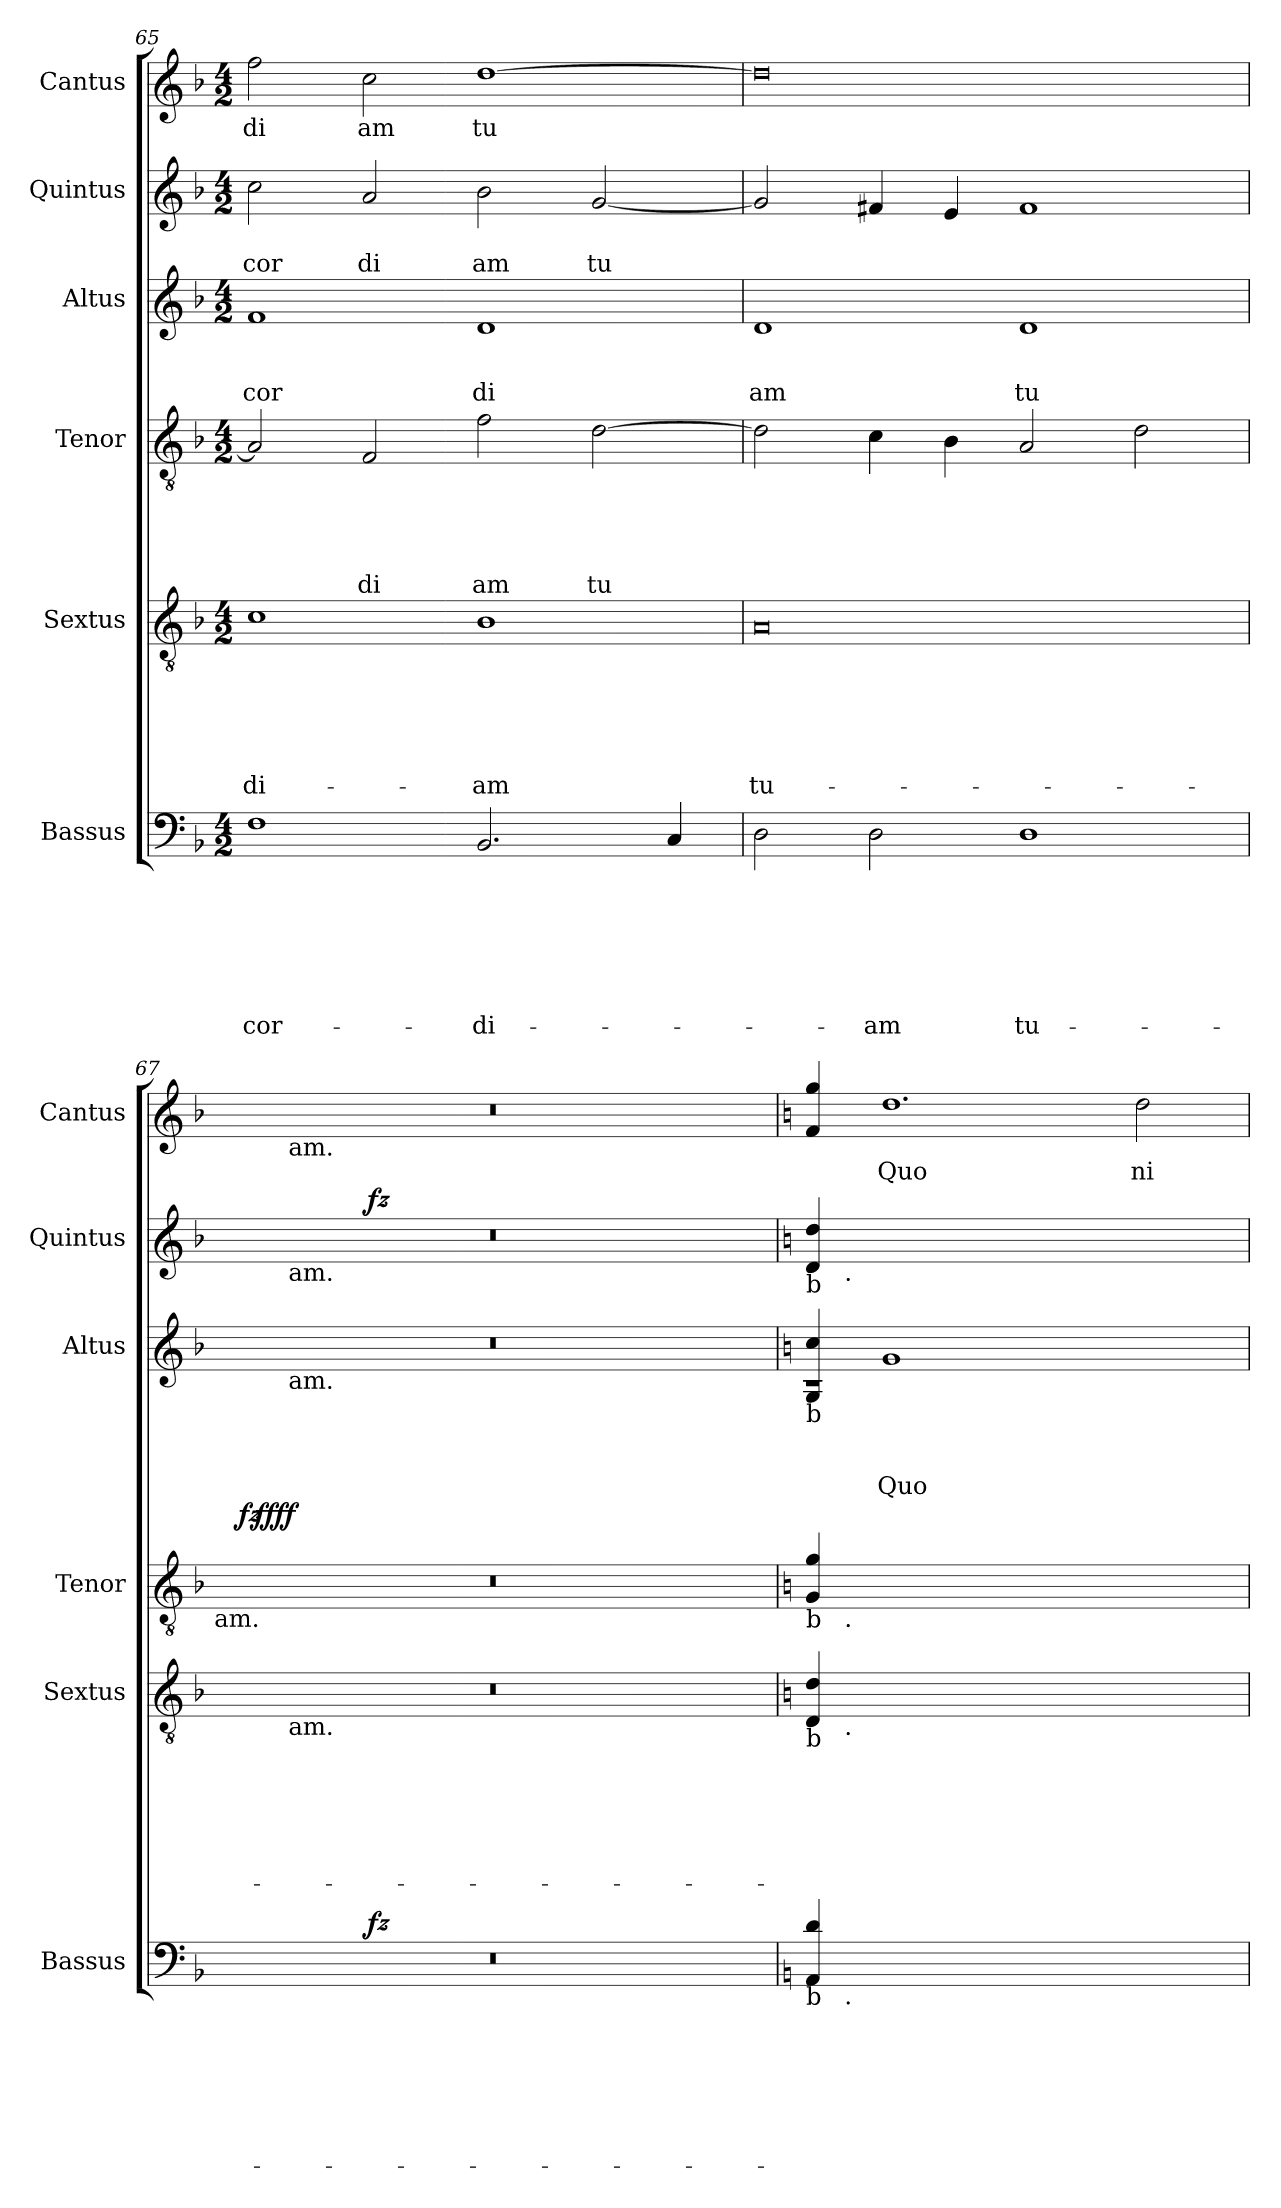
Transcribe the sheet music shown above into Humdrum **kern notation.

**kern	**text	**text	**text	**text	**text	**text	**text	**dynam	**kern	**text	**text	**text	**text	**text	**text	**kern	**text	**text	**text	**text	**text	**dynam	**kern	**text	**text	**text	**kern	**text	**text	**dynam	**kern	**text
*part6	*part6	*part6	*part6	*part6	*part6	*part6	*part6	*part6	*part5	*part5	*part5	*part5	*part5	*part5	*part5	*part4	*part4	*part4	*part4	*part4	*part4	*part4	*part3	*part3	*part3	*part3	*part2	*part2	*part2	*part2	*part1	*part1
*staff6	*staff6	*staff6	*staff6	*staff6	*staff6	*staff6	*staff6	*staff6	*staff5	*staff5	*staff5	*staff5	*staff5	*staff5	*staff5	*staff4	*staff4	*staff4	*staff4	*staff4	*staff4	*staff4	*staff3	*staff3	*staff3	*staff3	*staff2	*staff2	*staff2	*staff2	*staff1	*staff1
*I"Bassus	*	*	*	*	*	*	*	*	*I"Sextus	*	*	*	*	*	*	*I"Tenor	*	*	*	*	*	*	*I"Altus	*	*	*	*I"Quintus	*	*	*	*I"Cantus	*
*I'Bassus	*	*	*	*	*	*	*	*	*I'Sextus	*	*	*	*	*	*	*I'Tenor	*	*	*	*	*	*	*I'Altus	*	*	*	*I'Quintus	*	*	*	*I'Cantus	*
*clefF4	*	*	*	*	*	*	*	*	*clefGv2	*	*	*	*	*	*	*clefGv2	*	*	*	*	*	*	*clefG2	*	*	*	*clefG2	*	*	*	*clefG2	*
*k[b-]	*	*	*	*	*	*	*	*	*k[b-]	*	*	*	*	*	*	*k[b-]	*	*	*	*	*	*	*k[b-]	*	*	*	*k[b-]	*	*	*	*k[b-]	*
*F:	*	*	*	*	*	*	*	*	*F:	*	*	*	*	*	*	*F:	*	*	*	*	*	*	*F:	*	*	*	*F:	*	*	*	*F:	*
*M4/2	*	*	*	*	*	*	*	*	*M4/2	*	*	*	*	*	*	*M4/2	*	*	*	*	*	*	*M4/2	*	*	*	*M4/2	*	*	*	*M4/2	*
=65	=65	=65	=65	=65	=65	=65	=65	=65	=65	=65	=65	=65	=65	=65	=65	=65	=65	=65	=65	=65	=65	=65	=65	=65	=65	=65	=65	=65	=65	=65	=65	=65
!	!	!	!	!	!	!	!LO:LY:b	!	!	!	!	!	!	!	!LO:LY:b	!	!	!	!	!	!	!	!	!	!	!LO:LY:b	!	!	!LO:LY:b	!	!	!LO:LY:b
1F	.	.	.	.	.	.	-cor-	.	1c	.	.	.	.	.	-di-	2A/]	.	.	.	.	.	.	1f	.	.	cor	2cc\	.	cor	.	2ff\	di
!	!	!	!	!	!	!	!	!	!	!	!	!	!	!	!	!	!	!	!	!	!LO:LY:b	!	!	!	!	!	!	!	!LO:LY:b	!	!	!LO:LY:b
.	.	.	.	.	.	.	.	.	.	.	.	.	.	.	.	2F/	.	.	.	.	di	.	.	.	.	.	2a/	.	di	.	2cc\	am
!	!	!	!	!	!	!	!LO:LY:b	!	!	!	!	!	!	!	!LO:LY:b	!	!	!	!	!	!LO:LY:b	!	!	!	!	!LO:LY:b	!	!	!LO:LY:b	!	!	!LO:LY:b
2.BB-/	.	.	.	.	.	.	-di-	.	1B-	.	.	.	.	.	-am	2f\	.	.	.	.	am	.	1d	.	.	di	2b-\	.	am	.	[>1dd	tu
!	!	!	!	!	!	!	!	!	!	!	!	!	!	!	!	!	!	!	!	!	!LO:LY:b	!	!	!	!	!	!	!	!LO:LY:b	!	!	!
.	.	.	.	.	.	.	.	.	.	.	.	.	.	.	.	[>2d\	.	.	.	.	tu	.	.	.	.	.	[<2g/	.	tu	.	.	.
4C/	.	.	.	.	.	.	.	.	.	.	.	.	.	.	.	.	.	.	.	.	.	.	.	.	.	.	.	.	.	.	.	.
=66	=66	=66	=66	=66	=66	=66	=66	=66	=66	=66	=66	=66	=66	=66	=66	=66	=66	=66	=66	=66	=66	=66	=66	=66	=66	=66	=66	=66	=66	=66	=66	=66
!	!	!	!	!	!	!	!	!	!	!	!	!	!	!	!LO:LY:b	!	!	!	!	!	!	!	!	!	!	!LO:LY:b	!	!	!	!	!	!
2D\	.	.	.	.	.	.	.	.	0A	.	.	.	.	.	tu-	2d\]	.	.	.	.	.	.	1d	.	.	am	2g/]	.	.	.	0dd]	.
!	!	!	!	!	!	!	!LO:LY:b	!	!	!	!	!	!	!	!	!	!	!	!	!	!	!	!	!	!	!	!	!	!	!	!	!
2D\	.	.	.	.	.	.	-am	.	.	.	.	.	.	.	.	4c\	.	.	.	.	.	.	.	.	.	.	4f#/	.	.	.	.	.
.	.	.	.	.	.	.	.	.	.	.	.	.	.	.	.	4B-\	.	.	.	.	.	.	.	.	.	.	4e/	.	.	.	.	.
!	!	!	!	!	!	!	!LO:LY:b	!	!	!	!	!	!	!	!	!	!	!	!	!	!	!	!	!	!	!LO:LY:b	!	!	!	!	!	!
1D	.	.	.	.	.	.	tu-	.	.	.	.	.	.	.	.	2A/	.	.	.	.	.	.	1d	.	.	tu	1f#	.	.	.	.	.
.	.	.	.	.	.	.	.	.	.	.	.	.	.	.	.	2d\	.	.	.	.	.	.	.	.	.	.	.	.	.	.	.	.
=67	=67	=67	=67	=67	=67	=67	=67	=67	=67	=67	=67	=67	=67	=67	=67	=67	=67	=67	=67	=67	=67	=67	=67	=67	=67	=67	=67	=67	=67	=67	=67	=67
*^	*	*	*	*	*	*	*	*	*	*	*	*	*	*	*	*^	*	*	*	*	*	*	*	*	*	*	*^	*	*	*	*	*
*	*	*	*	*	*	*	*	*	*	*	*	*	*	*	*	*	*	*^	*	*	*	*	*	*	*	*	*	*	*	*	*	*	*	*	*
!	!	!	!	!	!	!	!	!	!	!	!	!	!	!	!	!	!LO:TX:b:t=am.	!	!	!	!	!	!	!	!	!	!	!	!	!	!	!	!	!	!	!
*	*	*	*	*	*	*	*	*	*	*^	*	*	*	*	*	*	*	*	*	*	*	*	*	*	*	*^	*	*	*	*	*^	*	*	*	*^	*
0r	4ryy	.	.	.	.	.	.	.	.	0r	8.ryy	.	.	.	.	.	.	0r	16ryy	16.ryy	.	.	.	.	.	.	0r	8.ryy	.	.	.	0r	4ryy	8.ryy	.	.	.	0r	8.ryy	.
!	!	!	!	!	!	!	!	!	!	!	!	!	!	!	!	!	!	!	!	!	!	!	!	!	!	!LO:DY:b	!	!	!	!	!	!	!	!	!	!	!	!	!	!
.	.	.	.	.	.	.	.	.	.	.	.	.	.	.	.	.	.	.	1ryy	.	.	.	.	.	.	fz	.	.	.	.	.	.	.	.	.	.	.	.	.	.
!	!	!	!	!	!	!	!	!	!	!	!	!	!	!	!	!	!	!	!	!	!	!	!	!	!	!LO:DY:a	!	!	!	!	!	!	!	!	!	!	!	!	!	!
.	.	.	.	.	.	.	.	.	.	.	.	.	.	.	.	.	.	.	.	1ryy	.	.	.	.	.	ffff	.	.	.	.	.	.	.	.	.	.	.	.	.	.
!	!	!	!	!	!	!	!	!	!	!	!	!	!	!	!	!	!	!	!	!	!	!	!	!	!	!	!	!	!	!	!	!	!	!	!	!	!	!	!LO:TX:b:t=am.	!
!	!	!	!	!	!	!	!	!	!	!	!	!	!	!	!	!	!	!	!	!	!	!	!	!	!	!	!	!	!	!	!	!	!	!LO:TX:b:t=am.	!	!	!	!	!	!
!	!	!	!	!	!	!	!	!	!	!	!	!	!	!	!	!	!	!	!	!	!	!	!	!	!	!	!	!LO:TX:b:t=am.	!	!	!	!	!	!	!	!	!	!	!	!
!	!	!	!	!	!	!	!	!	!	!	!LO:TX:b:t=am.	!	!	!	!	!	!	!	!	!	!	!	!	!	!	!	!	!	!	!	!	!	!	!	!	!	!	!	!	!
.	.	.	.	.	.	.	.	.	.	.	1ryy	.	.	.	.	.	.	.	.	.	.	.	.	.	.	.	.	1ryy	.	.	.	.	.	1ryy	.	.	.	.	1ryy	.
.	8ryy	.	.	.	.	.	.	.	.	.	.	.	.	.	.	.	.	.	.	.	.	.	.	.	.	.	.	.	.	.	.	.	8ryy	.	.	.	.	.	.	.
.	32ryy	.	.	.	.	.	.	.	.	.	.	.	.	.	.	.	.	.	.	.	.	.	.	.	.	.	.	.	.	.	.	.	32ryy	.	.	.	.	.	.	.
!	!	!	!	!	!	!	!	!	!LO:DY:b	!	!	!	!	!	!	!	!	!	!	!	!	!	!	!	!	!	!	!	!	!	!	!	!	!	!	!	!LO:DY:b	!	!	!
.	1ryy	.	.	.	.	.	.	.	fz	.	.	.	.	.	.	.	.	.	.	.	.	.	.	.	.	.	.	.	.	.	.	.	1ryy	.	.	.	fz	.	.	.
.	.	.	.	.	.	.	.	.	.	.	.	.	.	.	.	.	.	.	2...ryy	.	.	.	.	.	.	.	.	.	.	.	.	.	.	.	.	.	.	.	.	.
.	.	.	.	.	.	.	.	.	.	.	.	.	.	.	.	.	.	.	.	2ryy	.	.	.	.	.	.	.	.	.	.	.	.	.	.	.	.	.	.	.	.
.	.	.	.	.	.	.	.	.	.	.	2ryy	.	.	.	.	.	.	.	.	.	.	.	.	.	.	.	.	2ryy	.	.	.	.	.	2ryy	.	.	.	.	2ryy	.
.	2ryy	.	.	.	.	.	.	.	.	.	.	.	.	.	.	.	.	.	.	.	.	.	.	.	.	.	.	.	.	.	.	.	2ryy	.	.	.	.	.	.	.
.	.	.	.	.	.	.	.	.	.	.	.	.	.	.	.	.	.	.	.	4ryy	.	.	.	.	.	.	.	.	.	.	.	.	.	.	.	.	.	.	.	.
.	.	.	.	.	.	.	.	.	.	.	4ryy	.	.	.	.	.	.	.	.	.	.	.	.	.	.	.	.	4ryy	.	.	.	.	.	4ryy	.	.	.	.	4ryy	.
.	.	.	.	.	.	.	.	.	.	.	.	.	.	.	.	.	.	.	.	8ryy	.	.	.	.	.	.	.	.	.	.	.	.	.	.	.	.	.	.	.	.
.	16.ryy	.	.	.	.	.	.	.	.	.	.	.	.	.	.	.	.	.	.	.	.	.	.	.	.	.	.	.	.	.	.	.	16.ryy	.	.	.	.	.	.	.
.	.	.	.	.	.	.	.	.	.	.	16ryy	.	.	.	.	.	.	.	.	.	.	.	.	.	.	.	.	16ryy	.	.	.	.	.	16ryy	.	.	.	.	16ryy	.
.	.	.	.	.	.	.	.	.	.	.	.	.	.	.	.	.	.	.	.	32ryy	.	.	.	.	.	.	.	.	.	.	.	.	.	.	.	.	.	.	.	.
*	*	*	*	*	*	*	*	*	*	*	*	*	*	*	*	*	*	*	*	*	*	*	*	*	*	*	*	*	*	*	*	*v	*v	*v	*	*	*	*	*	*
*	*	*	*	*	*	*	*	*	*	*	*	*	*	*	*	*	*	*v	*v	*v	*	*	*	*	*	*	*	*	*	*	*	*	*	*	*	*v	*v	*
!!LO:PB:g=z
=68!	=68!	=68!	=68!	=68!	=68!	=68!	=68!	=68!	=68!	=68!	=68!	=68!	=68!	=68!	=68!	=68!	=68!	=68!	=68!	=68!	=68!	=68!	=68!	=68!	=68!	=68!	=68!	=68!	=68!	=68!	=68!	=68!	=68!	=68!	=68!
*k[]	*	*	*	*	*	*	*	*	*	*k[]	*	*	*	*	*	*	*	*k[]	*	*	*	*	*	*	*k[]	*	*	*	*	*k[]	*	*	*	*k[]	*
*C:	*	*	*	*	*	*	*	*	*	*C:	*	*	*	*	*	*	*	*C:	*	*	*	*	*	*	*C:	*	*	*	*	*C:	*	*	*	*C:	*
*	*	*	*	*	*	*	*	*	*	*	*	*	*	*	*	*	*	*^	*	*	*	*	*	*	*	*	*	*	*	*^	*	*	*	*^	*
*	*	*	*	*	*	*	*	*	*	*	*	*	*	*	*	*	*	*	*^	*	*	*	*	*	*	*	*	*	*	*	*	*^	*	*	*	*	*	*
!	!	!	!	!	!	!	!	!	!	!	!	!	!	!	!	!	!	!	!	!	!	!	!	!	!	!	!	!	!	!	!	!	!	!	!	!	!	!LO:TX:b:t=b	!	!
!	!	!	!	!	!	!	!	!	!	!	!	!	!	!	!	!	!	!	!	!	!	!	!	!	!	!	!	!	!	!	!	!LO:TX:b:t=b	!	!	!	!	!	!	!	!
!	!	!	!	!	!	!	!	!	!	!	!	!	!	!	!	!	!	!	!	!	!	!	!	!	!	!	!LO:TX:b:t=b	!	!	!	!	!	!	!	!	!	!	!	!	!
!	!	!	!	!	!	!	!	!	!	!	!	!	!	!	!	!	!	!LO:TX:b:t=b	!	!	!	!	!	!	!	!	!	!	!	!	!	!	!	!	!	!	!	!	!	!
!	!	!	!	!	!	!	!	!	!	!LO:TX:b:t=b	!	!	!	!	!	!	!	!	!	!	!	!	!	!	!	!	!	!	!	!	!	!	!	!	!	!	!	!	!	!
!LO:TX:b:t=b	!	!	!	!	!	!	!	!	!	!	!	!	!	!	!	!	!	!	!	!	!	!	!	!	!	!	!	!	!	!	!	!	!	!	!	!	!	!	!	!
!	!	!	!	!	!	!	!	!	!	!	!	!	!	!	!	!	!	!	!	!	!	!	!	!	!	!	!	!LO:N:vis=1	!	!	!	!	!	!	!	!	!	!	!	!
*	*	*	*	*	*	*	*	*	*	*	*	*	*	*	*	*	*	*	*	*	*	*	*	*	*	*	*	*	*	*	*	*	*v	*v	*	*	*	*	*	*
*	*	*	*	*	*	*	*	*	*	*	*	*	*	*	*	*	*	*	*v	*v	*	*	*	*	*	*	*	*	*	*	*	*	*	*	*	*	*v	*v	*
4AA/ 4d/	8ryy	.	.	.	.	.	.	.	.	4D/ 4d/	8ryy	.	.	.	.	.	.	4G/ 4g/	8ryy	.	.	.	.	.	.	4G/ 4cc/	4rc	.	.	.	4d/ 4dd/	8ryy	.	.	.	4f/ 4gg/	.
!	!	!	!	!	!	!	!	!	!	!	!	!	!	!	!	!	!	!	!	!	!	!	!	!	!	!	!	!	!	!	!	!LO:TX:b:t=.	!	!	!	!	!
!	!	!	!	!	!	!	!	!	!	!	!	!	!	!	!	!	!	!	!LO:TX:b:t=.	!	!	!	!	!	!	!	!	!	!	!	!	!	!	!	!	!	!
!	!	!	!	!	!	!	!	!	!	!	!LO:TX:b:t=.	!	!	!	!	!	!	!	!	!	!	!	!	!	!	!	!	!	!	!	!	!	!	!	!	!	!
!	!LO:TX:b:t=.	!	!	!	!	!	!	!	!	!	!	!	!	!	!	!	!	!	!	!	!	!	!	!	!	!	!	!	!	!	!	!	!	!	!	!	!
.	1ryy	.	.	.	.	.	.	.	.	.	1ryy	.	.	.	.	.	.	.	1ryy	.	.	.	.	.	.	.	.	.	.	.	.	1ryy	.	.	.	.	.
!	!	!	!	!	!	!	!	!	!	!	!	!	!	!	!	!	!	!	!	!	!	!	!	!	!	!	!	!	!	!LO:LY:b	!	!	!	!	!	!	!LO:LY:b
0ryy	.	.	.	.	.	.	.	.	.	0ryy	.	.	.	.	.	.	.	0ryy	.	.	.	.	.	.	.	1g	1ryy	.	.	Quo	0ryy	.	.	.	.	1.dd	Quo
.	1ryy	.	.	.	.	.	.	.	.	.	1ryy	.	.	.	.	.	.	.	1ryy	.	.	.	.	.	.	.	.	.	.	.	.	1ryy	.	.	.	.	.
.	.	.	.	.	.	.	.	.	.	.	.	.	.	.	.	.	.	.	.	.	.	.	.	.	.	1ryy	1ryy	.	.	.	.	.	.	.	.	.	.
!	!	!	!	!	!	!	!	!	!	!	!	!	!	!	!	!	!	!	!	!	!	!	!	!	!	!	!	!	!	!	!	!	!	!	!	!	!LO:LY:b
.	.	.	.	.	.	.	.	.	.	.	.	.	.	.	.	.	.	.	.	.	.	.	.	.	.	.	.	.	.	.	.	.	.	.	.	2dd\	ni
.	8ryy	.	.	.	.	.	.	.	.	.	8ryy	.	.	.	.	.	.	.	8ryy	.	.	.	.	.	.	.	.	.	.	.	.	8ryy	.	.	.	.	.
*v	*v	*	*	*	*	*	*	*	*	*	*	*	*	*	*	*	*	*v	*v	*	*	*	*	*	*	*v	*v	*	*	*	*v	*v	*	*	*	*	*
*	*	*	*	*	*	*	*	*	*v	*v	*	*	*	*	*	*	*	*	*	*	*	*	*	*	*	*	*	*	*	*	*	*	*
=	=	=	=	=	=	=	=	=	=	=	=	=	=	=	=	=	=	=	=	=	=	=	=	=	=	=	=	=	=	=	=	=
*-	*-	*-	*-	*-	*-	*-	*-	*-	*-	*-	*-	*-	*-	*-	*-	*-	*-	*-	*-	*-	*-	*-	*-	*-	*-	*-	*-	*-	*-	*-	*-	*-
